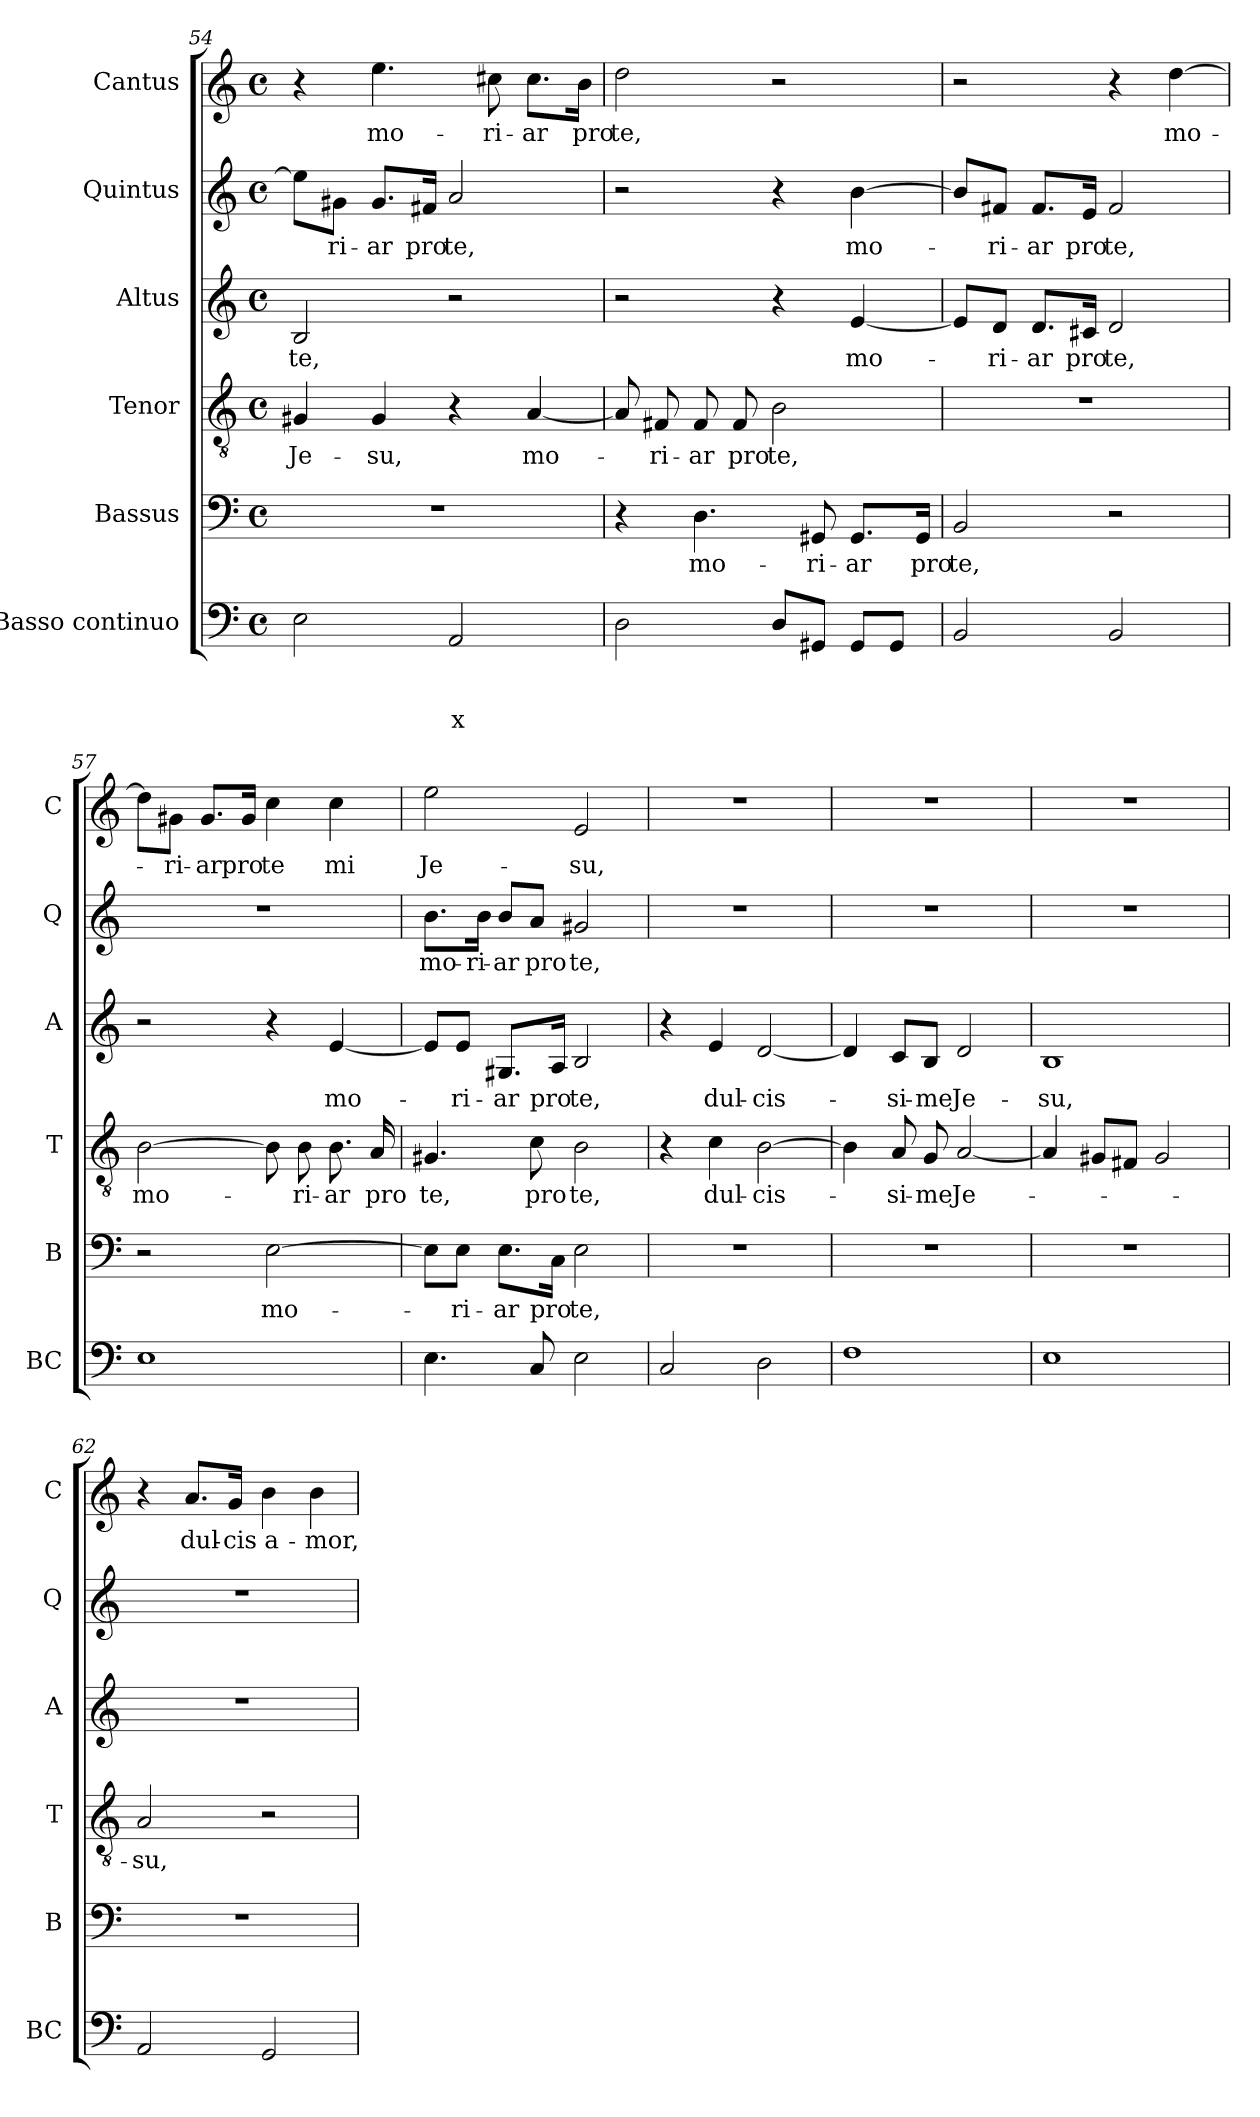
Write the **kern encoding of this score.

**kern	**text	**text	**text	**kern	**text	**kern	**text	**kern	**text	**kern	**text	**kern	**text
*part6	*part6	*part6	*part6	*part5	*part5	*part4	*part4	*part3	*part3	*part2	*part2	*part1	*part1
*staff6	*staff6	*staff6	*staff6	*staff5	*staff5	*staff4	*staff4	*staff3	*staff3	*staff2	*staff2	*staff1	*staff1
*I"Basso continuo	*	*	*	*I"Bassus	*	*I"Tenor	*	*I"Altus	*	*I"Quintus	*	*I"Cantus	*
*I'BC	*	*	*	*I'B	*	*I'T	*	*I'A	*	*I'Q	*	*I'C	*
!!LO:PB:g=z
*clefF4	*	*	*	*clefF4	*	*clefGv2	*	*clefG2	*	*clefG2	*	*clefG2	*
*k[]	*	*	*	*k[]	*	*k[]	*	*k[]	*	*k[]	*	*k[]	*
*C:	*	*	*	*C:	*	*C:	*	*C:	*	*C:	*	*C:	*
*M4/4	*	*	*	*M4/4	*	*M4/4	*	*M4/4	*	*M4/4	*	*M4/4	*
*met(c)	*	*	*	*met(c)	*	*met(c)	*	*met(c)	*	*met(c)	*	*met(c)	*
=54	=54	=54	=54	=54	=54	=54	=54	=54	=54	=54	=54	=54	=54
!	!	!	!	!	!	!	!LO:LY:b	!	!LO:LY:b	!	!	!	!
2E\	.	.	.	1r	.	4G#X/	Je-	2B/	te,	8ee\L]	.	4r	.
!	!	!	!	!	!	!	!	!	!	!	!LO:LY:b	!	!
.	.	.	.	.	.	.	.	.	.	8g#X\J	-ri-	.	.
!	!	!	!	!	!	!	!LO:LY:b	!	!	!	!LO:LY:b	!	!LO:LY:b
.	.	.	.	.	.	4G#/	-su,	.	.	8.g#/L	-ar	4.ee\	mo-
!	!	!	!	!	!	!	!	!	!	!	!LO:LY:b	!	!
.	.	.	.	.	.	.	.	.	.	16f#X/Jk	pro	.	.
!	!	!	!LO:LY:b	!	!	!	!	!	!	!	!LO:LY:b	!	!
2AA/	.	.	x	.	.	4r	.	2r	.	2a/	te,	.	.
!	!	!	!	!	!	!	!	!	!	!	!	!	!LO:LY:b
.	.	.	.	.	.	.	.	.	.	.	.	8cc#X\	-ri-
!	!	!	!	!	!	!	!LO:LY:b	!	!	!	!	!	!LO:LY:b
.	.	.	.	.	.	[4A/	mo-	.	.	.	.	8.cc#\L	-ar
!	!	!	!	!	!	!	!	!	!	!	!	!	!LO:LY:b
.	.	.	.	.	.	.	.	.	.	.	.	16b\Jk	pro
=55	=55	=55	=55	=55	=55	=55	=55	=55	=55	=55	=55	=55	=55
!	!	!	!	!	!	!	!	!	!	!	!	!	!LO:LY:b
2D\	.	.	.	4r	.	8A/]	.	2r	.	2r	.	2dd\	te,
!	!	!	!	!	!	!	!LO:LY:b	!	!	!	!	!	!
.	.	.	.	.	.	8F#X/	-ri-	.	.	.	.	.	.
!	!	!	!	!	!LO:LY:b	!	!LO:LY:b	!	!	!	!	!	!
.	.	.	.	4.D\	mo-	8F#/	-ar	.	.	.	.	.	.
!	!	!	!	!	!	!	!LO:LY:b	!	!	!	!	!	!
.	.	.	.	.	.	8F#/	pro	.	.	.	.	.	.
!	!	!	!	!	!	!	!LO:LY:b	!	!	!	!	!	!
8D/L	.	.	.	.	.	2B\	te,	4r	.	4r	.	2r	.
!	!	!	!	!	!LO:LY:b	!	!	!	!	!	!	!	!
8GG#X/J	.	.	.	8GG#X/	-ri-	.	.	.	.	.	.	.	.
!	!	!	!	!	!LO:LY:b	!	!	!	!LO:LY:b	!	!LO:LY:b	!	!
8GG#/L	.	.	.	8.GG#/L	-ar	.	.	[4e/	mo-	[4b\	mo-	.	.
8GG#/J	.	.	.	.	.	.	.	.	.	.	.	.	.
!	!	!	!	!	!LO:LY:b	!	!	!	!	!	!	!	!
.	.	.	.	16GG#/Jk	pro	.	.	.	.	.	.	.	.
=56	=56	=56	=56	=56	=56	=56	=56	=56	=56	=56	=56	=56	=56
!	!	!	!	!	!LO:LY:b	!	!	!	!	!	!	!	!
2BB/	.	.	.	2BB/	te,	1r	.	8e/L]	.	8b/L]	.	2r	.
!	!	!	!	!	!	!	!	!	!LO:LY:b	!	!LO:LY:b	!	!
.	.	.	.	.	.	.	.	8d/J	-ri-	8f#X/J	-ri-	.	.
!	!	!	!	!	!	!	!	!	!LO:LY:b	!	!LO:LY:b	!	!
.	.	.	.	.	.	.	.	8.d/L	-ar	8.f#/L	-ar	.	.
!	!	!	!	!	!	!	!	!	!LO:LY:b	!	!LO:LY:b	!	!
.	.	.	.	.	.	.	.	16c#X/Jk	pro	16e/Jk	pro	.	.
!	!	!	!	!	!	!	!	!	!LO:LY:b	!	!LO:LY:b	!	!
2BB/	.	.	.	2r	.	.	.	2d/	te,	2f#/	te,	4r	.
!	!	!	!	!	!	!	!	!	!	!	!	!	!LO:LY:b
.	.	.	.	.	.	.	.	.	.	.	.	[4dd\	mo-
=57	=57	=57	=57	=57	=57	=57	=57	=57	=57	=57	=57	=57	=57
!	!	!	!	!	!	!	!LO:LY:b	!	!	!	!	!	!
1E	.	.	.	2r	.	[2B\	mo-	2r	.	1r	.	8dd\L]	.
!	!	!	!	!	!	!	!	!	!	!	!	!	!LO:LY:b
.	.	.	.	.	.	.	.	.	.	.	.	8g#X\J	-ri-
!	!	!	!	!	!	!	!	!	!	!	!	!	!LO:LY:b
.	.	.	.	.	.	.	.	.	.	.	.	8.g#/L	-ar
!	!	!	!	!	!	!	!	!	!	!	!	!	!LO:LY:b
.	.	.	.	.	.	.	.	.	.	.	.	16g#/Jk	pro
!	!	!	!	!	!LO:LY:b	!	!	!	!	!	!	!	!LO:LY:b
.	.	.	.	[2E\	mo-	8B\]	.	4r	.	.	.	4cc\	te
!	!	!	!	!	!	!	!LO:LY:b	!	!	!	!	!	!
.	.	.	.	.	.	8B\	-ri-	.	.	.	.	.	.
!	!	!	!	!	!	!	!LO:LY:b	!	!LO:LY:b	!	!	!	!LO:LY:b
.	.	.	.	.	.	8.B\	-ar	[4e/	mo-	.	.	4cc\	mi
!	!	!	!	!	!	!	!LO:LY:b	!	!	!	!	!	!
.	.	.	.	.	.	16A/	pro	.	.	.	.	.	.
=58	=58	=58	=58	=58	=58	=58	=58	=58	=58	=58	=58	=58	=58
!	!	!	!	!	!	!	!LO:LY:b	!	!	!	!LO:LY:b	!	!LO:LY:b
4.E\	.	.	.	8E\L]	.	4.G#X/	te,	8e/L]	.	8.b\L	mo-	2ee\	Je-
!	!	!	!	!	!LO:LY:b	!	!	!	!LO:LY:b	!	!	!	!
.	.	.	.	8E\J	-ri-	.	.	8e/J	-ri-	.	.	.	.
!	!	!	!	!	!	!	!	!	!	!	!LO:LY:b	!	!
.	.	.	.	.	.	.	.	.	.	16b\Jk	-ri-	.	.
!	!	!	!	!	!LO:LY:b	!	!	!	!LO:LY:b	!	!LO:LY:b	!	!
.	.	.	.	8.E\L	-ar	.	.	8.G#X/L	-ar	8b/L	-ar	.	.
!	!	!	!	!	!	!	!LO:LY:b	!	!	!	!LO:LY:b	!	!
8C/	.	.	.	.	.	8c\	pro	.	.	8a/J	pro	.	.
!	!	!	!	!	!LO:LY:b	!	!	!	!LO:LY:b	!	!	!	!
.	.	.	.	16C\Jk	pro	.	.	16A/Jk	pro	.	.	.	.
!	!	!	!	!	!LO:LY:b	!	!LO:LY:b	!	!LO:LY:b	!	!LO:LY:b	!	!LO:LY:b
2E\	.	.	.	2E\	te,	2B\	te,	2B/	te,	2g#X/	te,	2e/	-su,
!!LO:LB:g=z
=59	=59	=59	=59	=59	=59	=59	=59	=59	=59	=59	=59	=59	=59
2C/	.	.	.	1r	.	4r	.	4r	.	1r	.	1r	.
!	!	!	!	!	!	!	!LO:LY:b	!	!LO:LY:b	!	!	!	!
.	.	.	.	.	.	4c\	dul-	4e/	dul-	.	.	.	.
!	!	!	!	!	!	!	!LO:LY:b	!	!LO:LY:b	!	!	!	!
2D\	.	.	.	.	.	[2B\	-cis-	[2d/	-cis-	.	.	.	.
=60	=60	=60	=60	=60	=60	=60	=60	=60	=60	=60	=60	=60	=60
1F	.	.	.	1r	.	4B\]	.	4d/]	.	1r	.	1r	.
!	!	!	!	!	!	!	!LO:LY:b	!	!LO:LY:b	!	!	!	!
.	.	.	.	.	.	8A/	-si-	8c/L	-si-	.	.	.	.
!	!	!	!	!	!	!	!LO:LY:b	!	!LO:LY:b	!	!	!	!
.	.	.	.	.	.	8G/	-me	8B/J	-me	.	.	.	.
!	!	!	!	!	!	!	!LO:LY:b	!	!LO:LY:b	!	!	!	!
.	.	.	.	.	.	[2A/	Je-	2d/	Je-	.	.	.	.
=61	=61	=61	=61	=61	=61	=61	=61	=61	=61	=61	=61	=61	=61
!	!	!	!	!	!	!	!	!	!LO:LY:b	!	!	!	!
1E	.	.	.	1r	.	4A/]	.	1B	-su,	1r	.	1r	.
.	.	.	.	.	.	8G#X/L	.	.	.	.	.	.	.
.	.	.	.	.	.	8F#X/J	.	.	.	.	.	.	.
.	.	.	.	.	.	2G#/	.	.	.	.	.	.	.
=62	=62	=62	=62	=62	=62	=62	=62	=62	=62	=62	=62	=62	=62
!	!	!	!	!	!	!	!LO:LY:b	!	!	!	!	!	!
2AA/	.	.	.	1r	.	2A/	-su,	1r	.	1r	.	4r	.
!	!	!	!	!	!	!	!	!	!	!	!	!	!LO:LY:b
.	.	.	.	.	.	.	.	.	.	.	.	8.a/L	dul-
!	!	!	!	!	!	!	!	!	!	!	!	!	!LO:LY:b
.	.	.	.	.	.	.	.	.	.	.	.	16g/Jk	-cis
!	!	!	!	!	!	!	!	!	!	!	!	!	!LO:LY:b
2GG/	.	.	.	.	.	2r	.	.	.	.	.	4b\	a-
!	!	!	!	!	!	!	!	!	!	!	!	!	!LO:LY:b
.	.	.	.	.	.	.	.	.	.	.	.	4b\	-mor,
=	=	=	=	=	=	=	=	=	=	=	=	=	=
*-	*-	*-	*-	*-	*-	*-	*-	*-	*-	*-	*-	*-	*-
